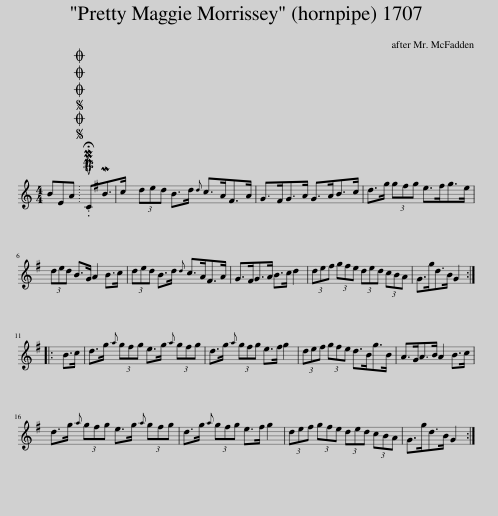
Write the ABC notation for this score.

X:1
L:1/8
M:4/4
I:linebreak $
K:C
V:1 treble
V:1
 BEA |SOSOOO .!fermata!PMTuCMB>c | (3ded B>d{d} c>A^F>A | G>^FG>A G>AB>c | d>g (3g^fg e>fg>e |$ %5
 (3ded B>G A2 B>c | (3ded B>d{d} c>A^F>A | G>^FG>A B>c d2 | (3de^f (3gfe (3ded (3cBA | G>gd>B G2 ::$ %10
 B>c | d>g{a} (3g^fg e>g{a} (3gfg | d>g{a} (3g^fg e>f g2 | (3de^f (3gfe d>Bg>B | A>GA>B A2 B>c |$ %15
 d>g{a} (3g^fg e>g{a} (3gfg | d>g{a} (3g^fg e>f g2 | (3de^f (3gfe (3ded (3cBA | G>gd>B G2 :| %19
